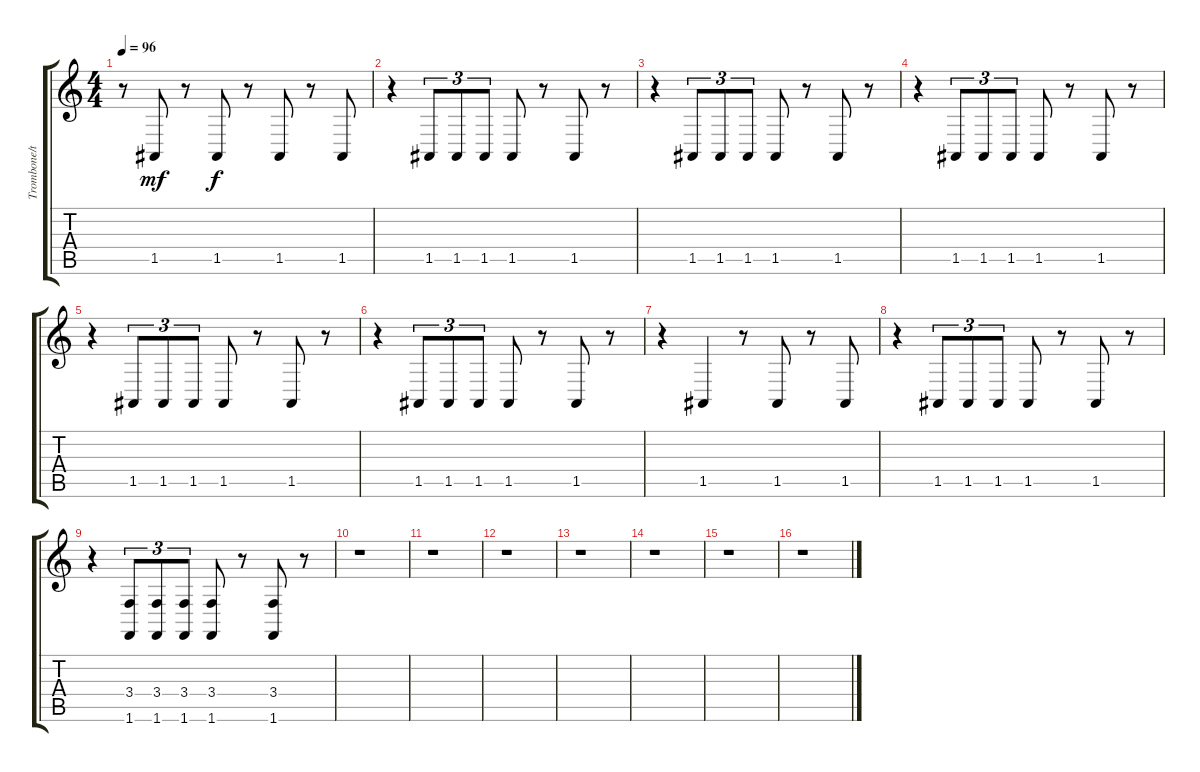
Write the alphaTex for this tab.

\track ("Trombone/tuba" "Trombone/t") {instrument trombone}
\staff {score tabs}
\tuning (E4 B3 G3 D3 A2 E2) {hide}
\ts (4 4)
\tempo 96
\clef g2
\ks c
r.8{dy mf} 1.5.8 r.8 1.5.8{dy f} r.8 1.5.8 r.8 1.5.8 |
r.4 1.5.8{tu (3 2)} 1.5.8{tu (3 2)} 1.5.8{tu (3 2)} 1.5.8 r.8 1.5.8 r.8 |
r.4 1.5.8{tu (3 2)} 1.5.8{tu (3 2)} 1.5.8{tu (3 2)} 1.5.8 r.8 1.5.8 r.8 |
r.4 1.5.8{tu (3 2)} 1.5.8{tu (3 2)} 1.5.8{tu (3 2)} 1.5.8 r.8 1.5.8 r.8 |
r.4 1.5.8{tu (3 2)} 1.5.8{tu (3 2)} 1.5.8{tu (3 2)} 1.5.8 r.8 1.5.8 r.8 |
r.4 1.5.8{tu (3 2)} 1.5.8{tu (3 2)} 1.5.8{tu (3 2)} 1.5.8 r.8 1.5.8 r.8 |
r.4 1.5.4 r.8 1.5.8 r.8 1.5.8 |
r.4 1.5.8{tu (3 2)} 1.5.8{tu (3 2)} 1.5.8{tu (3 2)} 1.5.8 r.8 1.5.8 r.8 |
r.4 (3.4 1.6).8{tu (3 2)} (3.4 1.6).8{tu (3 2)} (3.4 1.6).8{tu (3 2)} (3.4 1.6).8 r.8 (3.4 1.6).8 r.8 |
r.1 |
r.1 |
r.1 |
r.1 |
r.1 |
r.1 |
r.1
